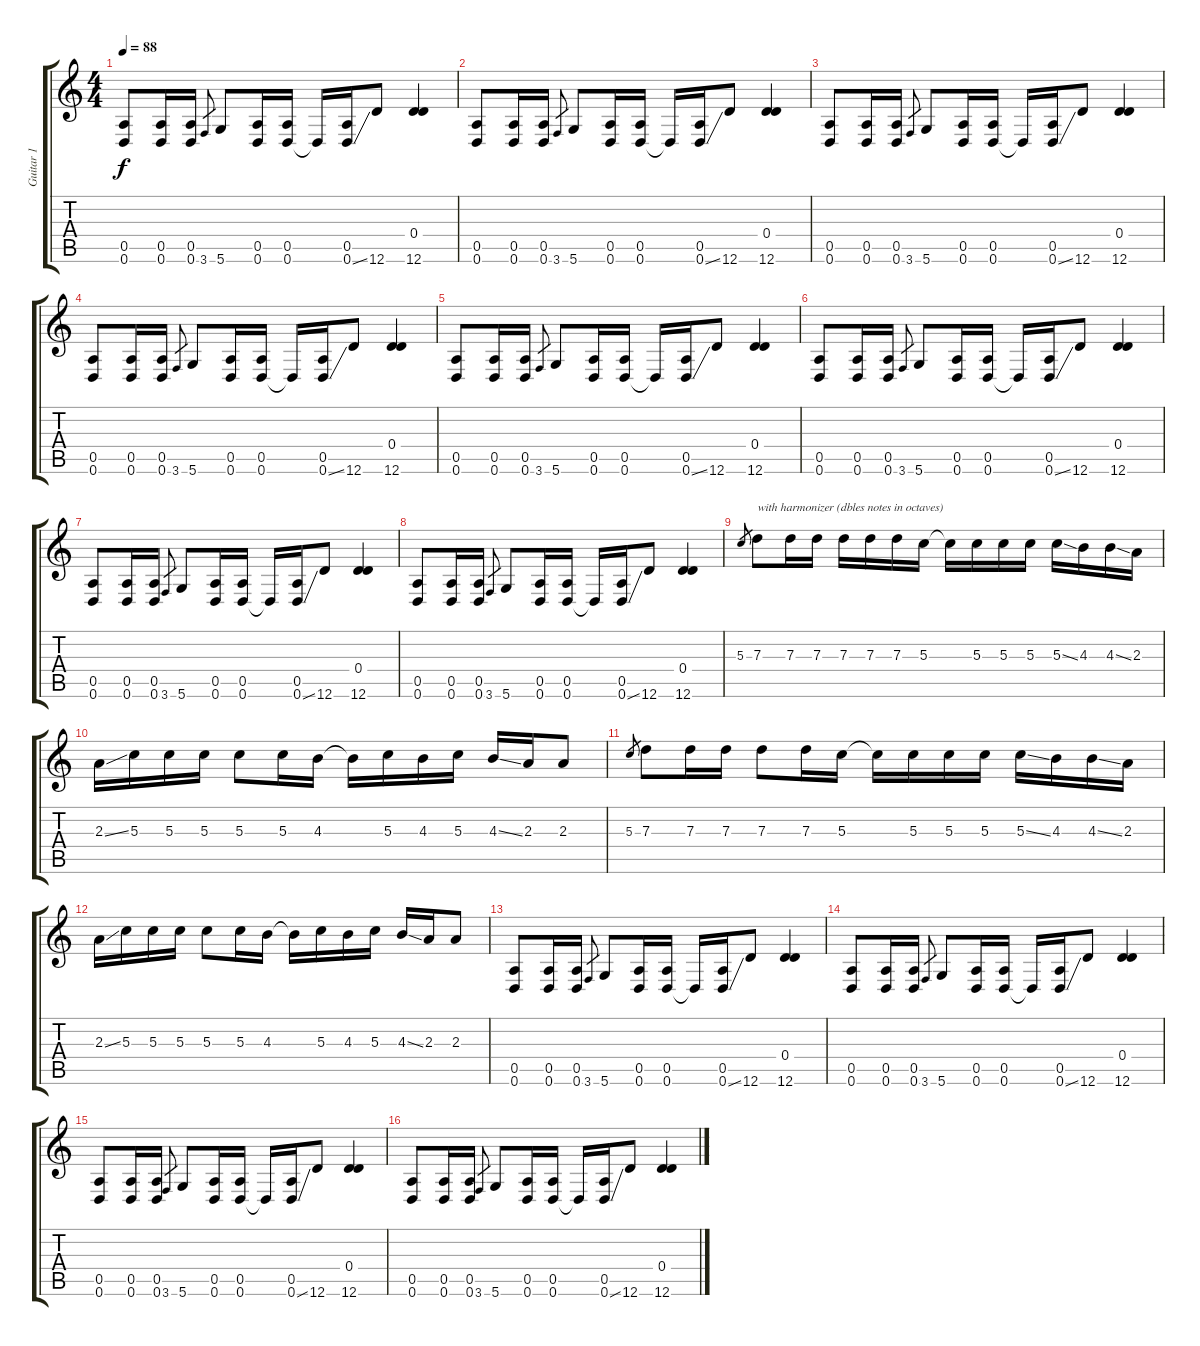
\track ("Guitar 1" "Guitar 1") {instrument overdrivenguitar}
\staff {score tabs}
\tuning (E4 B3 G3 D3 A2 D2) {hide}
\ts (4 4)
\tempo 88
\clef g2
\ks c
(0.5 0.6).8{dy f} (0.5 0.6).16 (0.5 0.6).16 3.6.8{gr} 5.6.8 (0.5 0.6).16 (0.5 0.6).16 0.6{t}.16 (0.5 0.6{ss}).16 12.6.8 (0.4 12.6).4 |
(0.5 0.6).8 (0.5 0.6).16 (0.5 0.6).16 3.6.8{gr} 5.6.8 (0.5 0.6).16 (0.5 0.6).16 0.6{t}.16 (0.5 0.6{ss}).16 12.6.8 (0.4 12.6).4 |
(0.5 0.6).8 (0.5 0.6).16 (0.5 0.6).16 3.6.8{gr} 5.6.8 (0.5 0.6).16 (0.5 0.6).16 0.6{t}.16 (0.5 0.6{ss}).16 12.6.8 (0.4 12.6).4 |
(0.5 0.6).8 (0.5 0.6).16 (0.5 0.6).16 3.6.8{gr} 5.6.8 (0.5 0.6).16 (0.5 0.6).16 0.6{t}.16 (0.5 0.6{ss}).16 12.6.8 (0.4 12.6).4 |
(0.5 0.6).8 (0.5 0.6).16 (0.5 0.6).16 3.6.8{gr} 5.6.8 (0.5 0.6).16 (0.5 0.6).16 0.6{t}.16 (0.5 0.6{ss}).16 12.6.8 (0.4 12.6).4 |
(0.5 0.6).8 (0.5 0.6).16 (0.5 0.6).16 3.6.8{gr} 5.6.8 (0.5 0.6).16 (0.5 0.6).16 0.6{t}.16 (0.5 0.6{ss}).16 12.6.8 (0.4 12.6).4 |
(0.5 0.6).8 (0.5 0.6).16 (0.5 0.6).16 3.6.8{gr} 5.6.8 (0.5 0.6).16 (0.5 0.6).16 0.6{t}.16 (0.5 0.6{ss}).16 12.6.8 (0.4 12.6).4 |
(0.5 0.6).8 (0.5 0.6).16 (0.5 0.6).16 3.6.8{gr} 5.6.8 (0.5 0.6).16 (0.5 0.6).16 0.6{t}.16 (0.5 0.6{ss}).16 12.6.8 (0.4 12.6).4 |
5.3.8{gr} 7.3.8{txt "with harmonizer (dbles notes in octaves)"} 7.3.16 7.3.16 7.3.16 7.3.16 7.3.16 5.3.16 5.3{t}.16 5.3.16 5.3.16 5.3.16 5.3{ss}.16 4.3.16 4.3{ss}.16 2.3.16 |
2.3{ss}.16 5.3.16 5.3.16 5.3.16 5.3.8 5.3.16 4.3.16 4.3{t}.16 5.3.16 4.3.16 5.3.16 4.3{ss}.16 2.3.16 2.3.8 |
5.3.8{gr} 7.3.8 7.3.16 7.3.16 7.3.8 7.3.16 5.3.16 5.3{t}.16 5.3.16 5.3.16 5.3.16 5.3{ss}.16 4.3.16 4.3{ss}.16 2.3.16 |
2.3{ss}.16 5.3.16 5.3.16 5.3.16 5.3.8 5.3.16 4.3.16 4.3{t}.16 5.3.16 4.3.16 5.3.16 4.3{ss}.16 2.3.16 2.3.8 |
(0.5 0.6).8 (0.5 0.6).16 (0.5 0.6).16 3.6.8{gr} 5.6.8 (0.5 0.6).16 (0.5 0.6).16 0.6{t}.16 (0.5 0.6{ss}).16 12.6.8 (0.4 12.6).4 |
(0.5 0.6).8 (0.5 0.6).16 (0.5 0.6).16 3.6.8{gr} 5.6.8 (0.5 0.6).16 (0.5 0.6).16 0.6{t}.16 (0.5 0.6{ss}).16 12.6.8 (0.4 12.6).4 |
(0.5 0.6).8 (0.5 0.6).16 (0.5 0.6).16 3.6.8{gr} 5.6.8 (0.5 0.6).16 (0.5 0.6).16 0.6{t}.16 (0.5 0.6{ss}).16 12.6.8 (0.4 12.6).4 |
(0.5 0.6).8 (0.5 0.6).16 (0.5 0.6).16 3.6.8{gr} 5.6.8 (0.5 0.6).16 (0.5 0.6).16 0.6{t}.16 (0.5 0.6{ss}).16 12.6.8 (0.4 12.6).4
